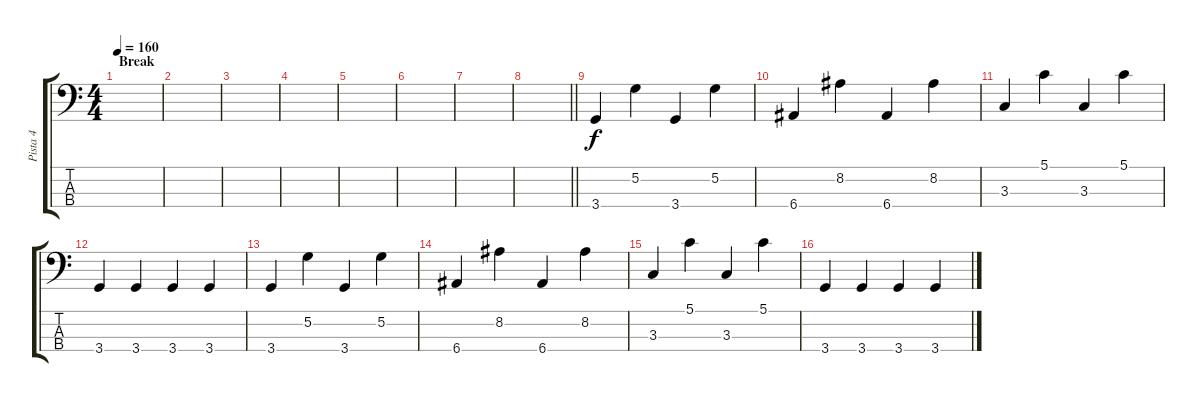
\track ("Pista 4" "Pista 4") {instrument electricbasspick}
\staff {score tabs}
\tuning (G2 D2 A1 E1) {hide}
\ts (4 4)
\section ("" "Break")
\tempo 160
\clef f4
\ks c
|
|
|
|
|
|
|
\barLineRight lightlight
|
3.4.4 5.2.4 3.4.4 5.2.4 |
6.4.4 8.2.4 6.4.4 8.2.4 |
3.3.4 5.1.4 3.3.4 5.1.4 |
3.4.4 3.4.4 3.4.4 3.4.4 |
3.4.4 5.2.4 3.4.4 5.2.4 |
6.4.4 8.2.4 6.4.4 8.2.4 |
3.3.4 5.1.4 3.3.4 5.1.4 |
3.4.4 3.4.4 3.4.4 3.4.4
